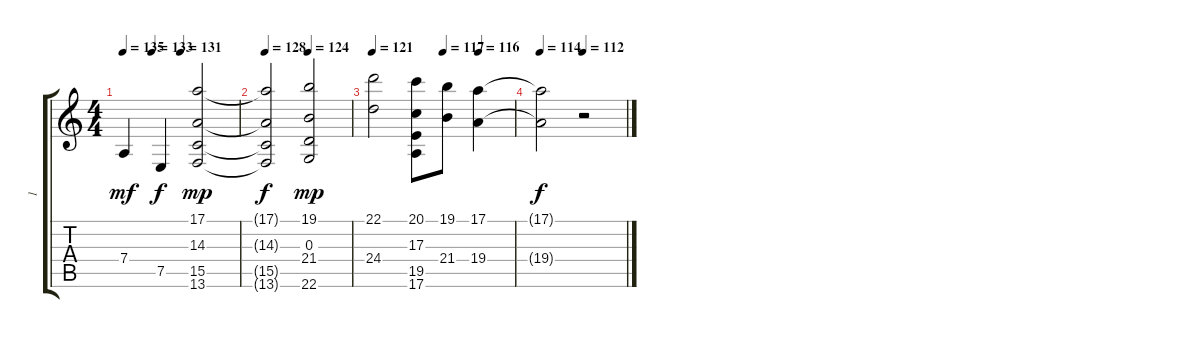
\track ("1" "1") {instrument acousticgrandpiano}
\staff {score tabs}
\tuning (E4 B3 G3 D3 A2 E2) {hide}
\ts (4 4)
\tempo 135
\tempo (133 0.25)
\tempo (131 0.5)
\clef g2
\ks c
7.4.4{dy mf} 7.5.4{dy f} (17.1 14.3 15.5 13.6).2{dy mp} |
\tempo 128
\tempo (124 0.5)
(17.1{t} 14.3{t} 15.5{t} 13.6{t}).2{dy f} (19.1 0.3 21.4 22.6).2{dy mp} |
\tempo 121
\tempo (117 0.5)
\tempo (116 0.75)
(22.1 24.4).2 (20.1 17.3 19.5 17.6).8 (19.1 21.4).8 (17.1 19.4).4 |
\tempo 114
\tempo (112 0.5)
(17.1{t} 19.4{t}).2{dy f} r.2
